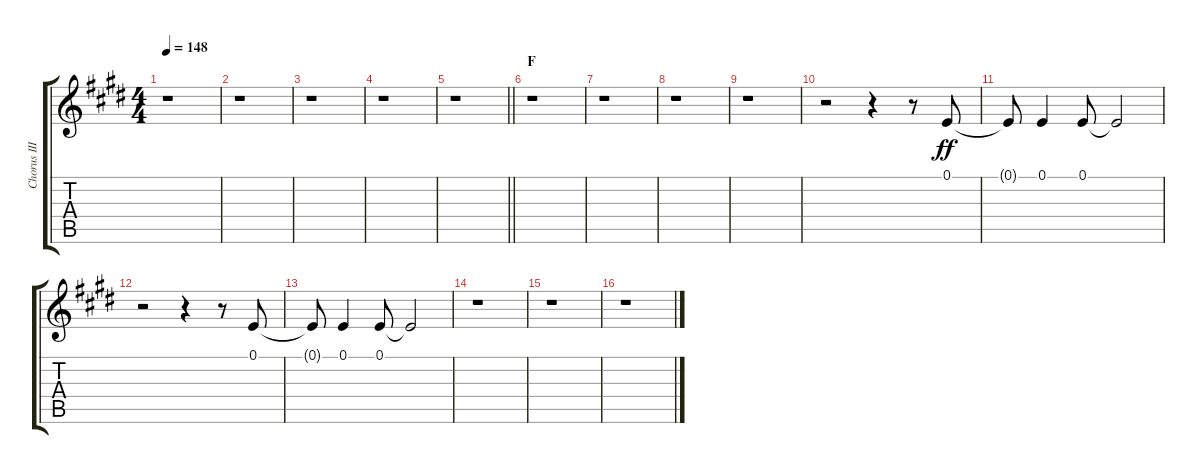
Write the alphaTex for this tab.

\track ("Chorus III" "Chorus III") {instrument voiceoohs}
\staff {score tabs}
\tuning (E4 B3 G3 D3 A2 E2) {hide}
\ts (4 4)
\tempo 148
\clef g2
\ks e
r.1{dy ff} |
r.1 |
r.1 |
r.1 |
\barLineRight lightlight
r.1 |
\section ("" "F")
r.1 |
r.1 |
r.1 |
r.1 |
r.2 r.4 r.8 0.1.8 |
0.1{t}.8 0.1.4 0.1.8 0.1{t}.2 |
r.2 r.4 r.8 0.1.8 |
0.1{t}.8 0.1.4 0.1.8 0.1{t}.2 |
r.1 |
r.1 |
r.1
